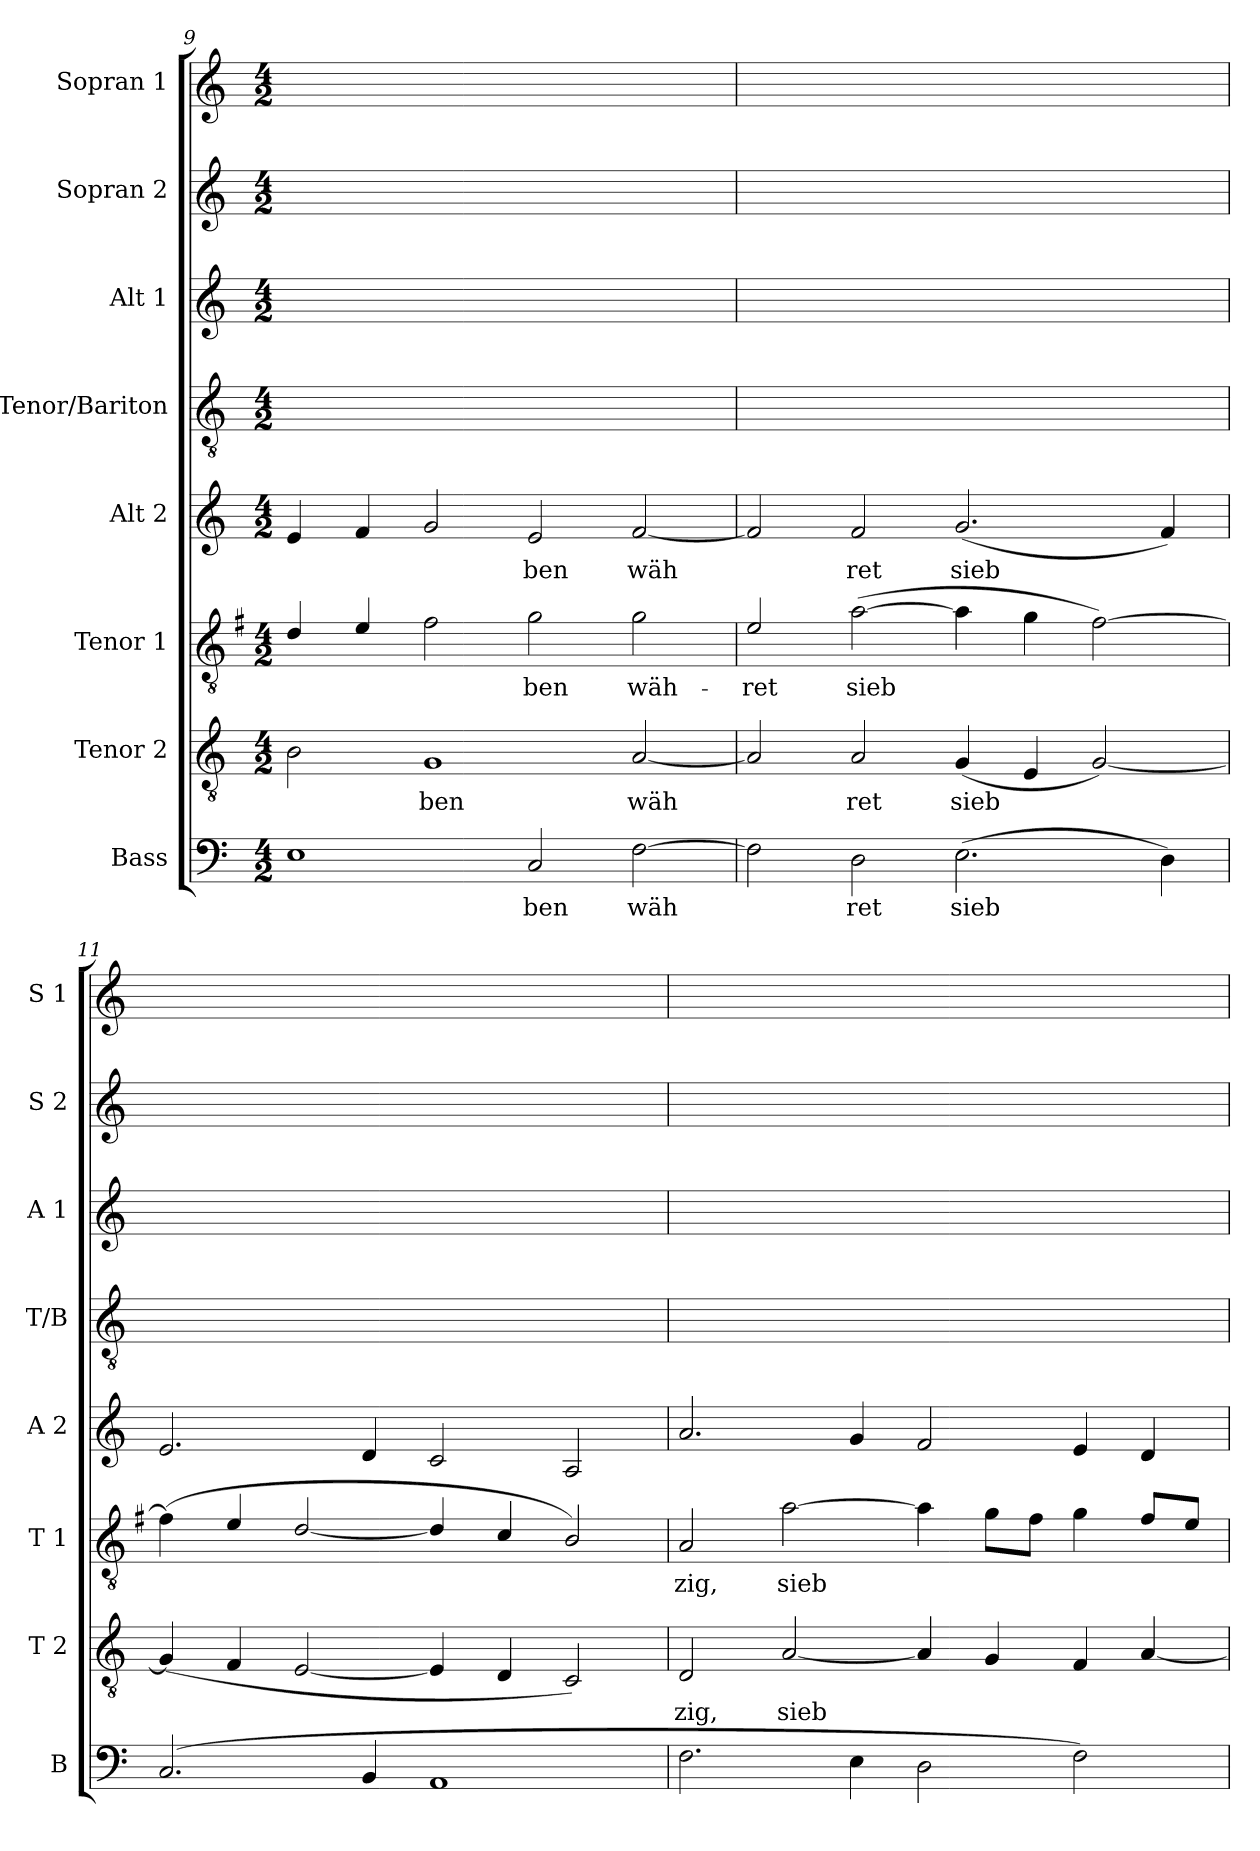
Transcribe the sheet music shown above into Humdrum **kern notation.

**kern	**text	**kern	**text	**kern	**text	**kern	**text	**kern	**kern	**kern	**kern
*part8	*part8	*part7	*part7	*part6	*part6	*part5	*part5	*part4	*part3	*part2	*part1
*staff8	*staff8	*staff7	*staff7	*staff6	*staff6	*staff5	*staff5	*staff4	*staff3	*staff2	*staff1
*I"Bass	*	*I"Tenor 2	*	*I"Tenor 1	*	*I"Alt 2	*	*I"Tenor/Bariton	*I"Alt 1	*I"Sopran 2	*I"Sopran 1
*I'B	*	*I'T 2	*	*I'T 1	*	*I'A 2	*	*I'T/B	*I'A 1	*I'S 2	*I'S 1
*clefF4	*	*clefGv2	*	*clefGv2	*	*clefG2	*	*clefGv2	*clefG2	*clefG2	*clefG2
*	*	*	*	*ITrd4c7	*	*	*	*	*	*	*
*k[]	*	*k[]	*	*k[]	*	*k[]	*	*k[]	*k[]	*k[]	*k[]
*M4/2	*	*M4/2	*	*M4/2	*	*M4/2	*	*M4/2	*M4/2	*M4/2	*M4/2
=9	=9	=9	=9	=9	=9	=9	=9	=9	=9	=9	=9
1E	.	2B\	.	4G/	.	4e/	.	0ryy	0ryy	0ryy	0ryy
.	.	.	.	4A/	.	4f/	.	.	.	.	.
!	!	!	!LO:LY:b	!	!	!	!	!	!	!	!
.	.	1G	ben	2B\	.	2g/	.	.	.	.	.
!	!LO:LY:b	!	!	!	!LO:LY:b	!	!LO:LY:b	!	!	!	!
2C/	ben	.	.	2c\	ben	2e/	ben	.	.	.	.
!	!LO:LY:b	!	!LO:LY:b	!	!LO:LY:b	!	!LO:LY:b	!	!	!	!
[2F\	wäh	[2A/	wäh	2c\	wäh-	[2f/	wäh	.	.	.	.
=10	=10	=10	=10	=10	=10	=10	=10	=10	=10	=10	=10
!	!	!	!	!	!LO:LY:b	!	!	!	!	!	!
2F\]	.	2A/]	.	2A/	ret	2f/]	.	0ryy	0ryy	0ryy	0ryy
!	!LO:LY:b	!	!LO:LY:b	!	!LO:LY:b	!	!LO:LY:b	!	!	!	!
2D\	ret	2A/	ret	([2d\	sieb	2f/	ret	.	.	.	.
!	!LO:LY:b	!	!LO:LY:b	!	!	!	!LO:LY:b	!	!	!	!
(2.E\	sieb	(4G/	sieb	4d\]	.	(2.g/	sieb	.	.	.	.
.	.	4E/	.	4c\	.	.	.	.	.	.	.
.	.	[2G/)	.	[2B\)	.	.	.	.	.	.	.
4D\)	.	.	.	.	.	4f/)	.	.	.	.	.
!!LO:LB:g=z
=11	=11	=11	=11	=11	=11	=11	=11	=11	=11	=11	=11
(2.C/	.	(4G/]	.	(4B\]	.	2.e/	.	0ryy	0ryy	0ryy	0ryy
.	.	4F/	.	4A/	.	.	.	.	.	.	.
.	.	[2E/	.	[2G/	.	.	.	.	.	.	.
4BB/	.	.	.	.	.	4d/	.	.	.	.	.
1AA	.	4E/]	.	4G/]	.	2c/	.	.	.	.	.
.	.	4D/	.	4F/	.	.	.	.	.	.	.
.	.	2C/)	.	2E/)	.	2A/	.	.	.	.	.
=12	=12	=12	=12	=12	=12	=12	=12	=12	=12	=12	=12
!	!	!	!LO:LY:b	!	!LO:LY:b	!	!	!	!	!	!
2.F\	.	2D/	zig,	2D/	zig,	2.a/	.	0ryy	0ryy	0ryy	0ryy
!	!	!	!LO:LY:b	!	!LO:LY:b	!	!	!	!	!	!
.	.	[2A/	sieb	[2d\	sieb	.	.	.	.	.	.
4E\	.	.	.	.	.	4g/	.	.	.	.	.
2D\	.	4A/]	.	4d\]	.	2f/	.	.	.	.	.
.	.	4G/	.	8c\L	.	.	.	.	.	.	.
.	.	.	.	8B\J	.	.	.	.	.	.	.
2F\)	.	4F/	.	4c\	.	4e/	.	.	.	.	.
.	.	[4A/	.	8B/L	.	4d/	.	.	.	.	.
.	.	.	.	8A/J	.	.	.	.	.	.	.
=	=	=	=	=	=	=	=	=	=	=	=
*-	*-	*-	*-	*-	*-	*-	*-	*-	*-	*-	*-
